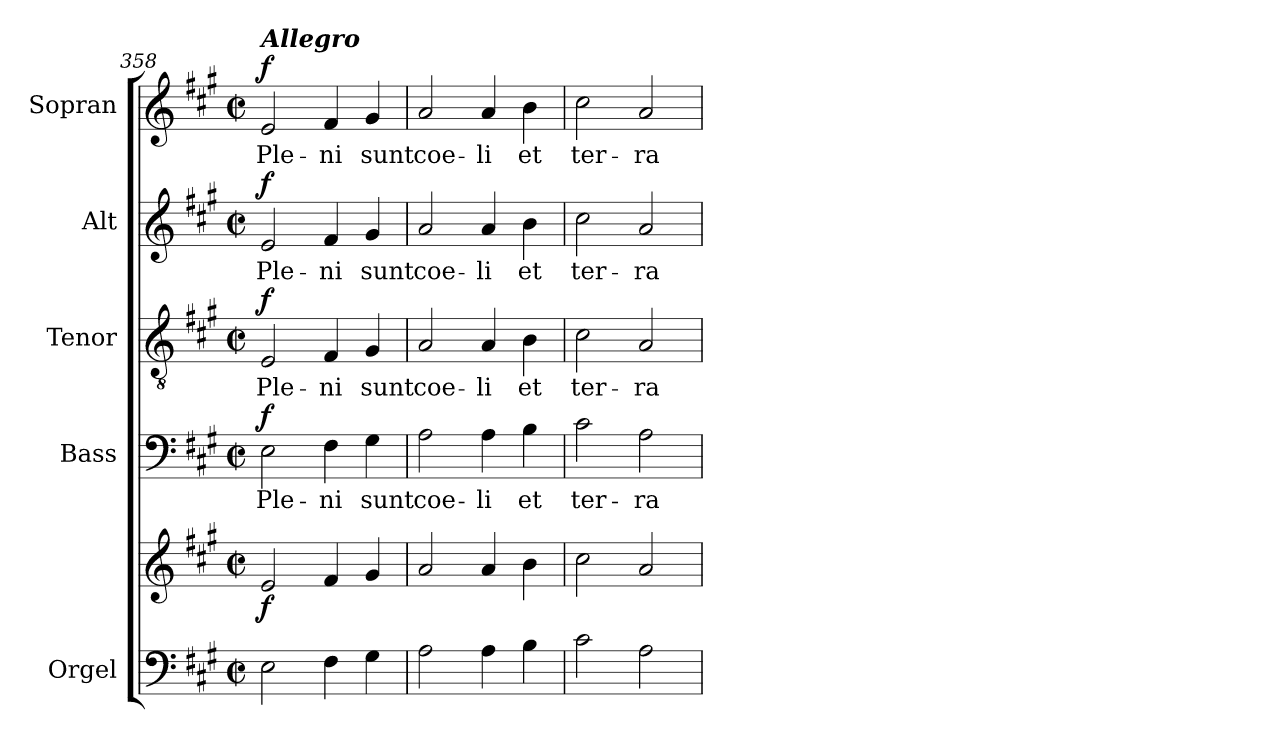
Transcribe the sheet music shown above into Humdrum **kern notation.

**kern	**kern	**dynam	**kern	**text	**dynam	**kern	**text	**dynam	**kern	**text	**dynam	**kern	**text	**dynam
*part5	*part5	*part5	*part4	*part4	*part4	*part3	*part3	*part3	*part2	*part2	*part2	*part1	*part1	*part1
*staff6	*staff5	*staff5/6	*staff4	*staff4	*staff4	*staff3	*staff3	*staff3	*staff2	*staff2	*staff2	*staff1	*staff1	*staff1
*I"Orgel	*	*	*I"Bass	*	*	*I"Tenor	*	*	*I"Alt	*	*	*I"Sopran	*	*
*I'Org.	*	*	*I'B.	*	*	*I'T.	*	*	*I'A.	*	*	*I'S.	*	*
*clefF4	*clefG2	*	*clefF4	*	*	*clefGv2	*	*	*clefG2	*	*	*clefG2	*	*
*k[f#c#g#]	*k[f#c#g#]	*	*k[f#c#g#]	*	*	*k[f#c#g#]	*	*	*k[f#c#g#]	*	*	*k[f#c#g#]	*	*
*A:	*A:	*	*A:	*	*	*A:	*	*	*A:	*	*	*A:	*	*
*M2/2	*M2/2	*	*M2/2	*	*	*M2/2	*	*	*M2/2	*	*	*M2/2	*	*
*met(c|)	*met(c|)	*	*met(c|)	*	*	*met(c|)	*	*	*met(c|)	*	*	*met(c|)	*	*
=358	=358	=358	=358	=358	=358	=358	=358	=358	=358	=358	=358	=358	=358	=358
!	!	!	!	!	!	!	!	!	!	!	!	!LO:TX:a:Bi:t=Allegro	!	!
!	!	!LO:DY:b	!	!LO:LY:b	!LO:DY:a	!	!LO:LY:b	!LO:DY:a	!	!LO:LY:b	!LO:DY:a	!	!LO:LY:b	!LO:DY:b
2E\	2e/	f	2E\	Ple-	f	2E/	Ple-	f	2e/	Ple-	f	2e/	Ple-	f
!	!	!	!	!LO:LY:b	!	!	!LO:LY:b	!	!	!LO:LY:b	!	!	!LO:LY:b	!
4F#\	4f#/	.	4F#\	-ni	.	4F#/	-ni	.	4f#/	-ni	.	4f#/	-ni	.
!	!	!	!	!LO:LY:b	!	!	!LO:LY:b	!	!	!LO:LY:b	!	!	!LO:LY:b	!
4G#\	4g#/	.	4G#\	sunt	.	4G#/	sunt	.	4g#/	sunt	.	4g#/	sunt	.
=359	=359	=359	=359	=359	=359	=359	=359	=359	=359	=359	=359	=359	=359	=359
!	!	!	!	!LO:LY:b	!	!	!LO:LY:b	!	!	!LO:LY:b	!	!	!LO:LY:b	!
2A\	2a/	.	2A\	coe-	.	2A/	coe-	.	2a/	coe-	.	2a/	coe-	.
!	!	!	!	!LO:LY:b	!	!	!LO:LY:b	!	!	!LO:LY:b	!	!	!LO:LY:b	!
4A\	4a/	.	4A\	-li	.	4A/	-li	.	4a/	-li	.	4a/	-li	.
!	!	!	!	!LO:LY:b	!	!	!LO:LY:b	!	!	!LO:LY:b	!	!	!LO:LY:b	!
4B\	4b\	.	4B\	et	.	4B\	et	.	4b\	et	.	4b\	et	.
=360	=360	=360	=360	=360	=360	=360	=360	=360	=360	=360	=360	=360	=360	=360
!	!	!	!	!LO:LY:b	!	!	!LO:LY:b	!	!	!LO:LY:b	!	!	!LO:LY:b	!
2c#\	2cc#\	.	2c#\	ter-	.	2c#\	ter-	.	2cc#\	ter-	.	2cc#\	ter-	.
!	!	!	!	!LO:LY:b	!	!	!LO:LY:b	!	!	!LO:LY:b	!	!	!LO:LY:b	!
2A\	2a/	.	2A\	-ra	.	2A/	-ra	.	2a/	-ra	.	2a/	-ra	.
=	=	=	=	=	=	=	=	=	=	=	=	=	=	=
*-	*-	*-	*-	*-	*-	*-	*-	*-	*-	*-	*-	*-	*-	*-
